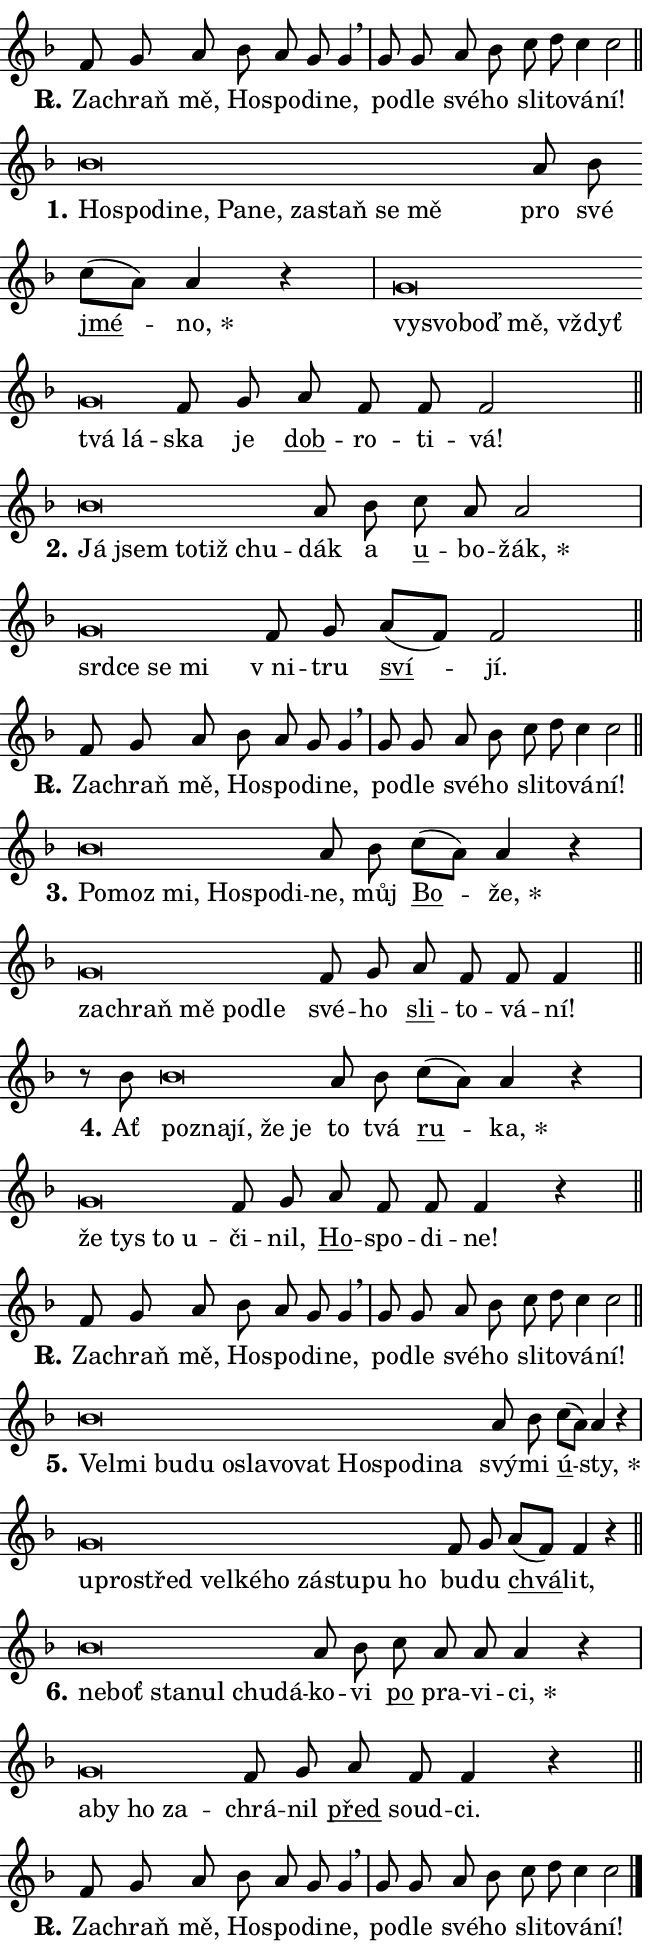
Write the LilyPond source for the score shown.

\version "2.24.0"
\header { tagline = "" }
\paper {
  indent = 0\cm
  top-margin = 0\cm
  right-margin = 0.13\cm % to fit lyric hyphens
  bottom-margin = 0\cm
  left-margin = 0\cm
  paper-width = 11\cm
  page-breaking = #ly:one-page-breaking
  system-system-spacing.basic-distance = #11
  score-system-spacing.basic-distance = #11
  ragged-last = ##f
}


%% Author: Thomas Morley
%% https://lists.gnu.org/archive/html/lilypond-user/2020-05/msg00002.html
#(define (line-position grob)
"Returns position of @var[grob} in current system:
   @code{'start}, if at first time-step
   @code{'end}, if at last time-step
   @code{'middle} otherwise
"
  (let* ((col (ly:item-get-column grob))
         (ln (ly:grob-object col 'left-neighbor))
         (rn (ly:grob-object col 'right-neighbor))
         (col-to-check-left (if (ly:grob? ln) ln col))
         (col-to-check-right (if (ly:grob? rn) rn col))
         (break-dir-left
           (and
             (ly:grob-property col-to-check-left 'non-musical #f)
             (ly:item-break-dir col-to-check-left)))
         (break-dir-right
           (and
             (ly:grob-property col-to-check-right 'non-musical #f)
             (ly:item-break-dir col-to-check-right))))
        (cond ((eqv? 1 break-dir-left) 'start)
              ((eqv? -1 break-dir-right) 'end)
              (else 'middle))))

#(define (tranparent-at-line-position vctor)
  (lambda (grob)
  "Relying on @code{line-position} select the relevant enry from @var{vctor}.
Used to determine transparency,"
    (case (line-position grob)
      ((end) (not (vector-ref vctor 0)))
      ((middle) (not (vector-ref vctor 1)))
      ((start) (not (vector-ref vctor 2))))))

noteHeadBreakVisibility =
#(define-music-function (break-visibility)(vector?)
"Makes @code{NoteHead}s transparent relying on @var{break-visibility}"
#{
  \override NoteHead.transparent =
    #(tranparent-at-line-position break-visibility)
#})

#(define delete-ledgers-for-transparent-note-heads
  (lambda (grob)
    "Reads whether a @code{NoteHead} is transparent.
If so this @code{NoteHead} is removed from @code{'note-heads} from
@var{grob}, which is supposed to be @code{LedgerLineSpanner}.
As a result ledgers are not printed for this @code{NoteHead}"
    (let* ((nhds-array (ly:grob-object grob 'note-heads))
           (nhds-list
             (if (ly:grob-array? nhds-array)
                 (ly:grob-array->list nhds-array)
                 '()))
           ;; Relies on the transparent-property being done before
           ;; Staff.LedgerLineSpanner.after-line-breaking is executed.
           ;; This is fragile ...
           (to-keep
             (remove
               (lambda (nhd)
                 (ly:grob-property nhd 'transparent #f))
               nhds-list)))
      ;; TODO find a better method to iterate over grob-arrays, similiar
      ;; to filter/remove etc for lists
      ;; For now rebuilt from scratch
      (set! (ly:grob-object grob 'note-heads)  '())
      (for-each
        (lambda (nhd)
          (ly:pointer-group-interface::add-grob grob 'note-heads nhd))
        to-keep))))

squashNotes = {
  \override NoteHead.X-extent = #'(-0.2 . 0.2)
  \override NoteHead.Y-extent = #'(-0.75 . 0)
  \override NoteHead.stencil =
    #(lambda (grob)
       (let ((pos (ly:grob-property grob 'staff-position)))
         (begin
           (if (< pos -7) (display "ERROR: Lower brevis then expected\n") (display ""))
           (if (<= pos -6) ly:text-interface::print ly:note-head::print))))
}
unSquashNotes = {
  \revert NoteHead.X-extent
  \revert NoteHead.Y-extent
  \revert NoteHead.stencil
}

hideNotes = \noteHeadBreakVisibility #begin-of-line-visible
unHideNotes = \noteHeadBreakVisibility #all-visible

% work-around for resetting accidentals
% https://lilypond.org/doc/v2.23/Documentation/notation/displaying-rhythms#unmetered-music
cadenzaMeasure = {
  \cadenzaOff
  \partial 1024 s1024
  \cadenzaOn
}

#(define-markup-command (accent layout props text) (markup?)
  "Underline accented syllable"
  (interpret-markup layout props
    #{\markup \override #'(offset . 4.3) \underline { #text }#}))

responsum = \markup \concat {
  "R" \hspace #-1.05 \path #0.1 #'((moveto 0 0.07) (lineto 0.9 0.8)) \hspace #0.05 "."
}

spaceSize = #0.6828661417322834 % exact space size for TeX Gyre Schola

\layout {
  \context {
    \Staff
    \remove "Time_signature_engraver"
    \override LedgerLineSpanner.after-line-breaking = #delete-ledgers-for-transparent-note-heads
  }
  \context {
    \Lyrics {
      \override LyricSpace.minimum-distance = \spaceSize
      \override LyricText.font-name = #"TeX Gyre Schola"
      \override LyricText.font-size = 1
      \override StanzaNumber.font-name = #"TeX Gyre Schola Bold"
      \override StanzaNumber.font-size = 1
    }
  }
  \context {
    \Score 
    \override NoteHead.text =
      #(lambda (grob) 
        (let ((pos (ly:grob-property grob 'staff-position)))
          #{\markup {
            \combine
              \halign #-0.55 \raise #(if (= pos -6) 0 0.5) \override #'(thickness . 2) \draw-line #'(3.2 . 0)
              \musicglyph "noteheads.sM1"
          }#}))
  }
}

% magnetic-lyrics.ily
%
%   written by
%     Jean Abou Samra <jean@abou-samra.fr>
%     Werner Lemberg <wl@gnu.org>
%
%   adapted by
%     Jiri Hon <jiri.hon@gmail.com>
%
% Version 2022-Apr-15

% https://www.mail-archive.com/lilypond-user@gnu.org/msg149350.html

#(define (Left_hyphen_pointer_engraver context)
   "Collect syllable-hyphen-syllable occurrences in lyrics and store
them in properties.  This engraver only looks to the left.  For
example, if the lyrics input is @code{foo -- bar}, it does the
following.

@itemize @bullet
@item
Set the @code{text} property of the @code{LyricHyphen} grob between
@q{foo} and @q{bar} to @code{foo}.

@item
Set the @code{left-hyphen} property of the @code{LyricText} grob with
text @q{foo} to the @code{LyricHyphen} grob between @q{foo} and
@q{bar}.
@end itemize

Use this auxiliary engraver in combination with the
@code{lyric-@/text::@/apply-@/magnetic-@/offset!} hook."
   (let ((hyphen #f)
         (text #f))
     (make-engraver
      (acknowledgers
       ((lyric-syllable-interface engraver grob source-engraver)
        (set! text grob)))
      (end-acknowledgers
       ((lyric-hyphen-interface engraver grob source-engraver)
        ;(when (not (grob::has-interface grob 'lyric-space-interface))
          (set! hyphen grob)));)
      ((stop-translation-timestep engraver)
       (when (and text hyphen)
         (ly:grob-set-object! text 'left-hyphen hyphen))
       (set! text #f)
       (set! hyphen #f)))))

#(define (lyric-text::apply-magnetic-offset! grob)
   "If the space between two syllables is less than the value in
property @code{LyricText@/.details@/.squash-threshold}, move the right
syllable to the left so that it gets concatenated with the left
syllable.

Use this function as a hook for
@code{LyricText@/.after-@/line-@/breaking} if the
@code{Left_@/hyphen_@/pointer_@/engraver} is active."
   (let ((hyphen (ly:grob-object grob 'left-hyphen #f)))
     (when hyphen
       (let ((left-text (ly:spanner-bound hyphen LEFT)))
         (when (grob::has-interface left-text 'lyric-syllable-interface)
           (let* ((common (ly:grob-common-refpoint grob left-text X))
                  (this-x-ext (ly:grob-extent grob common X))
                  (left-x-ext
                   (begin
                     ;; Trigger magnetism for left-text.
                     (ly:grob-property left-text 'after-line-breaking)
                     (ly:grob-extent left-text common X)))
                  ;; `delta` is the gap width between two syllables.
                  (delta (- (interval-start this-x-ext)
                            (interval-end left-x-ext)))
                  (details (ly:grob-property grob 'details))
                  (threshold (assoc-get 'squash-threshold details 0.2)))
             (when (< delta threshold)
               (let* (;; We have to manipulate the input text so that
                      ;; ligatures crossing syllable boundaries are not
                      ;; disabled.  For languages based on the Latin
                      ;; script this is essentially a beautification.
                      ;; However, for non-Western scripts it can be a
                      ;; necessity.
                      (lt (ly:grob-property left-text 'text))
                      (rt (ly:grob-property grob 'text))
                      (is-space (grob::has-interface hyphen 'lyric-space-interface))
                      (space (if is-space " " ""))
                      (extra-delta (if is-space spaceSize 0))
                      ;; Append new syllable.
                      (ltrt-space (if (and (string? lt) (string? rt))
                                (string-append lt space rt)
                                (make-concat-markup (list lt space rt))))
                      ;; Right-align `ltrt` to the right side.
                      (ltrt-space-markup (grob-interpret-markup
                               grob
                               (make-translate-markup
                                (cons (interval-length this-x-ext) 0)
                                (make-right-align-markup ltrt-space)))))
                 (begin
                   ;; Don't print `left-text`.
                   (ly:grob-set-property! left-text 'stencil #f)
                   ;; Set text and stencil (which holds all collected
                   ;; syllables so far) and shift it to the left.
                   (ly:grob-set-property! grob 'text ltrt-space)
                   (ly:grob-set-property! grob 'stencil ltrt-space-markup)
                   (ly:grob-translate-axis! grob (- (- delta extra-delta)) X))))))))))


#(define (lyric-hyphen::displace-bounds-first grob)
   ;; Make very sure this callback isn't triggered too early.
   (let ((left (ly:spanner-bound grob LEFT))
         (right (ly:spanner-bound grob RIGHT)))
     (ly:grob-property left 'after-line-breaking)
     (ly:grob-property right 'after-line-breaking)
     (ly:lyric-hyphen::print grob)))

squashThreshold = #0.4

\layout {
  \context {
    \Lyrics
    \consists #Left_hyphen_pointer_engraver
    \override LyricText.after-line-breaking =
      #lyric-text::apply-magnetic-offset!
    \override LyricHyphen.stencil = #lyric-hyphen::displace-bounds-first
    \override LyricText.details.squash-threshold = \squashThreshold
    \override LyricHyphen.minimum-distance = 0
    \override LyricHyphen.minimum-length = \squashThreshold
  }
}

squashText = \override LyricText.details.squash-threshold = 9999
unSquashText = \override LyricText.details.squash-threshold = \squashThreshold

leftText = \override LyricText.self-alignment-X = #LEFT
unLeftText = \revert LyricText.self-alignment-X

starOffset = #(lambda (grob) 
                (let ((x_offset (ly:self-alignment-interface::aligned-on-x-parent grob)))
                  (if (= x_offset 0) 0 (+ x_offset 1.2))))

star = #(define-music-function (syllable)(string?)
"Append star separator at the end of a syllable"
#{
  \once \override LyricText.X-offset = #starOffset
  \lyricmode { \markup {
    #syllable
    \override #'((font-name . "TeX Gyre Schola Bold")) \hspace #0.2 \lower #0.65 \larger "*"
  } }
#})

starAccent = #(define-music-function (syllable)(string?)
"Append star separator at the end of a syllable and make accent"
#{
  \once \override LyricText.X-offset = #starOffset
  \lyricmode { \markup {
    \accent #syllable
    \override #'((font-name . "TeX Gyre Schola Bold")) \hspace #0.2 \lower #0.65 \larger "*"
  } }
#})

breath = #(define-music-function (syllable)(string?)
"Append breathing indicator at the end of a syllable"
#{
  \lyricmode { \markup { #syllable "+" } }
#})

optionalBreath = #(define-music-function (syllable)(string?)
"Append optional breathing indicator at the end of a syllable"
#{
  \lyricmode { \markup { #syllable "(+)" } }
#})


\score {
    <<
        \new Voice = "melody" { \cadenzaOn \key f \major \relative { f'8 g a bes a g g4 \breathe \cadenzaMeasure \bar "|" g8 g \bar "" a bes \bar "" c d c4 c2 \cadenzaMeasure \bar "||" \break } }
        \new Lyrics \lyricsto "melody" { \lyricmode { \set stanza = \responsum
Za -- chraň mě, Ho -- spo -- di -- ne, po -- dle své -- ho sli -- to -- vá -- ní! } }
    >>
    \layout {}
}

\score {
    <<
        \new Voice = "melody" { \cadenzaOn \key f \major \relative { \squashNotes bes'\breve*1/16 \hideNotes \breve*1/16 \bar "" \breve*1/16 \bar "" \breve*1/16 \bar "" \breve*1/16 \bar "" \breve*1/16 \bar "" \breve*1/16 \bar "" \breve*1/16 \bar "" \breve*1/16 \breve*1/16 \bar "" \unHideNotes \unSquashNotes a8 bes \bar "" c[( a)] a4 r \cadenzaMeasure \bar "|" \squashNotes g\breve*1/16 \hideNotes \breve*1/16 \bar "" \breve*1/16 \bar "" \breve*1/16 \bar "" \breve*1/16 \bar "" \breve*1/16 \breve*1/16 \bar "" \unHideNotes \unSquashNotes f8 g \bar "" a f f f2 \cadenzaMeasure \bar "||" \break } }
        \new Lyrics \lyricsto "melody" { \lyricmode { \set stanza = "1."
\leftText Ho -- \squashText spo -- di -- ne, Pa -- ne, za -- staň se mě \unLeftText \unSquashText pro své \markup \accent jmé -- \star no, \leftText vy -- \squashText svo -- boď mě, vždyť tvá lá -- \unLeftText \unSquashText ska je \markup \accent dob -- ro -- ti -- vá! } }
    >>
    \layout {}
}

\score {
    <<
        \new Voice = "melody" { \cadenzaOn \key f \major \relative { \squashNotes bes'\breve*1/16 \hideNotes \breve*1/16 \bar "" \breve*1/16 \bar "" \breve*1/16 \breve*1/16 \bar "" \unHideNotes \unSquashNotes a8 bes \bar "" c a a2 \cadenzaMeasure \bar "|" \squashNotes g\breve*1/16 \hideNotes \breve*1/16 \bar "" \breve*1/16 \breve*1/16 \bar "" \unHideNotes \unSquashNotes f8 g \bar "" a[( f)] f2 \cadenzaMeasure \bar "||" \break } }
        \new Lyrics \lyricsto "melody" { \lyricmode { \set stanza = "2."
\leftText Já \squashText jsem to -- tiž chu -- \unLeftText \unSquashText dák a \markup \accent u -- bo -- \star žák, \leftText srd -- \squashText ce se mi \unLeftText \unSquashText "v ni" -- tru \markup \accent sví -- jí. } }
    >>
    \layout {}
}

\score {
    <<
        \new Voice = "melody" { \cadenzaOn \key f \major \relative { f'8 g a bes a g g4 \breathe \cadenzaMeasure \bar "|" g8 g \bar "" a bes \bar "" c d c4 c2 \cadenzaMeasure \bar "||" \break } }
        \new Lyrics \lyricsto "melody" { \lyricmode { \set stanza = \responsum
Za -- chraň mě, Ho -- spo -- di -- ne, po -- dle své -- ho sli -- to -- vá -- ní! } }
    >>
    \layout {}
}

\score {
    <<
        \new Voice = "melody" { \cadenzaOn \key f \major \relative { \squashNotes bes'\breve*1/16 \hideNotes \breve*1/16 \bar "" \breve*1/16 \bar "" \breve*1/16 \bar "" \breve*1/16 \breve*1/16 \bar "" \unHideNotes \unSquashNotes a8 bes \bar "" c[( a)] a4 r \cadenzaMeasure \bar "|" \squashNotes g\breve*1/16 \hideNotes \breve*1/16 \bar "" \breve*1/16 \bar "" \breve*1/16 \breve*1/16 \bar "" \unHideNotes \unSquashNotes f8 g \bar "" a f f f4 \cadenzaMeasure \bar "||" \break } }
        \new Lyrics \lyricsto "melody" { \lyricmode { \set stanza = "3."
\leftText Po -- \squashText moz mi, Ho -- spo -- di -- \unLeftText \unSquashText ne, můj \markup \accent Bo -- \star že, \leftText za -- \squashText chraň mě po -- dle \unLeftText \unSquashText své -- ho \markup \accent sli -- to -- vá -- ní! } }
    >>
    \layout {}
}

\score {
    <<
        \new Voice = "melody" { \cadenzaOn \key f \major \relative { r8 bes'8 \squashNotes bes\breve*1/16 \hideNotes \breve*1/16 \bar "" \breve*1/16 \bar "" \breve*1/16 \breve*1/16 \bar "" \unHideNotes \unSquashNotes a8 bes \bar "" c[( a)] a4 r \cadenzaMeasure \bar "|" \squashNotes g\breve*1/16 \hideNotes \breve*1/16 \bar "" \breve*1/16 \breve*1/16 \bar "" \unHideNotes \unSquashNotes f8 g \bar "" a f f f4 r \cadenzaMeasure \bar "||" \break } }
        \new Lyrics \lyricsto "melody" { \lyricmode { \set stanza = "4."
Ať \leftText po -- \squashText zna -- jí, že je \unLeftText \unSquashText to tvá \markup \accent ru -- \star ka, \leftText že \squashText tys to u -- \unLeftText \unSquashText či -- nil, \markup \accent Ho -- spo -- di -- ne! } }
    >>
    \layout {}
}

\score {
    <<
        \new Voice = "melody" { \cadenzaOn \key f \major \relative { f'8 g a bes a g g4 \breathe \cadenzaMeasure \bar "|" g8 g \bar "" a bes \bar "" c d c4 c2 \cadenzaMeasure \bar "||" \break } }
        \new Lyrics \lyricsto "melody" { \lyricmode { \set stanza = \responsum
Za -- chraň mě, Ho -- spo -- di -- ne, po -- dle své -- ho sli -- to -- vá -- ní! } }
    >>
    \layout {}
}

\score {
    <<
        \new Voice = "melody" { \cadenzaOn \key f \major \relative { \squashNotes bes'\breve*1/16 \hideNotes \breve*1/16 \bar "" \breve*1/16 \bar "" \breve*1/16 \bar "" \breve*1/16 \bar "" \breve*1/16 \bar "" \breve*1/16 \bar "" \breve*1/16 \bar "" \breve*1/16 \bar "" \breve*1/16 \bar "" \breve*1/16 \breve*1/16 \bar "" \unHideNotes \unSquashNotes a8 bes \bar "" c[( a)] a4 r \cadenzaMeasure \bar "|" \squashNotes g\breve*1/16 \hideNotes \breve*1/16 \bar "" \breve*1/16 \bar "" \breve*1/16 \bar "" \breve*1/16 \bar "" \breve*1/16 \bar "" \breve*1/16 \bar "" \breve*1/16 \bar "" \breve*1/16 \breve*1/16 \bar "" \unHideNotes \unSquashNotes f8 g \bar "" a[( f)] f4 r \cadenzaMeasure \bar "||" \break } }
        \new Lyrics \lyricsto "melody" { \lyricmode { \set stanza = "5."
\leftText Vel -- \squashText mi bu -- du o -- sla -- vo -- vat Ho -- spo -- di -- na \unLeftText \unSquashText svý -- mi \markup \accent ú -- \star sty, \leftText u -- \squashText pro -- střed vel -- ké -- ho zá -- stu -- pu ho \unLeftText \unSquashText bu -- du \markup \accent chvá -- lit, } }
    >>
    \layout {}
}

\score {
    <<
        \new Voice = "melody" { \cadenzaOn \key f \major \relative { \squashNotes bes'\breve*1/16 \hideNotes \breve*1/16 \bar "" \breve*1/16 \bar "" \breve*1/16 \bar "" \breve*1/16 \breve*1/16 \bar "" \unHideNotes \unSquashNotes a8 bes \bar "" c a a a4 r \cadenzaMeasure \bar "|" \squashNotes g\breve*1/16 \hideNotes \breve*1/16 \bar "" \breve*1/16 \breve*1/16 \bar "" \unHideNotes \unSquashNotes f8 g \bar "" a f f4 r \cadenzaMeasure \bar "||" \break } }
        \new Lyrics \lyricsto "melody" { \lyricmode { \set stanza = "6."
\leftText ne -- \squashText boť sta -- nul chu -- dá -- \unLeftText \unSquashText ko -- vi \markup \accent po pra -- vi -- \star ci, \leftText a -- \squashText by ho za -- \unLeftText \unSquashText chrá -- nil \markup \accent před soud -- ci. } }
    >>
    \layout {}
}

\score {
    <<
        \new Voice = "melody" { \cadenzaOn \key f \major \relative { f'8 g a bes a g g4 \breathe \cadenzaMeasure \bar "|" g8 g \bar "" a bes \bar "" c d c4 c2 \cadenzaMeasure \bar "||" \break } \bar "|." }
        \new Lyrics \lyricsto "melody" { \lyricmode { \set stanza = \responsum
Za -- chraň mě, Ho -- spo -- di -- ne, po -- dle své -- ho sli -- to -- vá -- ní! } }
    >>
    \layout {}
}
